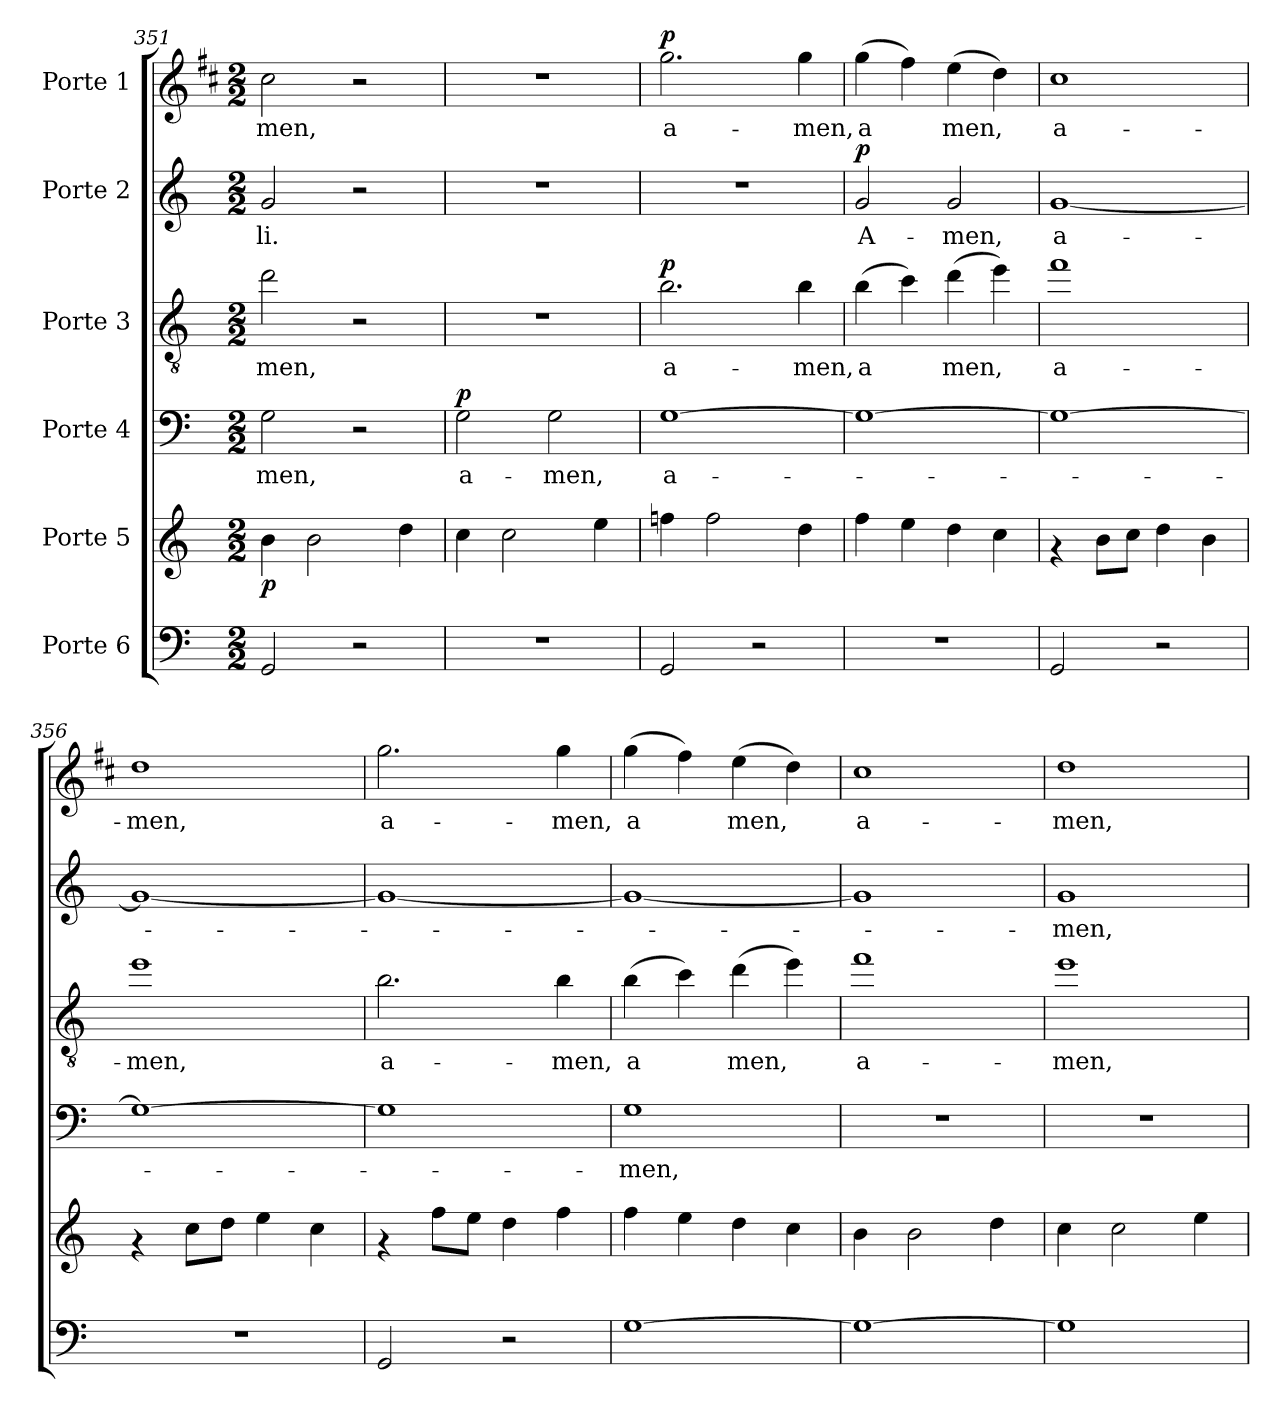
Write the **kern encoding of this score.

**kern	**kern	**dynam	**kern	**text	**dynam	**kern	**text	**dynam	**kern	**text	**dynam	**kern	**text	**dynam
*part6	*part5	*part5	*part4	*part4	*part4	*part3	*part3	*part3	*part2	*part2	*part2	*part1	*part1	*part1
*staff6	*staff5	*staff5	*staff4	*staff4	*staff4	*staff3	*staff3	*staff3	*staff2	*staff2	*staff2	*staff1	*staff1	*staff1
*I"Porte 6	*I"Porte 5	*	*I"Porte 4	*	*	*I"Porte 3	*	*	*I"Porte 2	*	*	*I"Porte 1	*	*
*clefF4	*clefG2	*	*clefF4	*	*	*clefGv2	*	*	*clefG2	*	*	*clefG2	*	*
*	*	*	*	*	*	*ITrd8c14	*	*	*	*	*	*ITrd1c2	*	*
*k[]	*k[]	*	*k[]	*	*	*k[]	*	*	*k[]	*	*	*k[]	*	*
*C:	*C:	*	*C:	*	*	*C:	*	*	*C:	*	*	*C:	*	*
*M2/2	*M2/2	*	*M2/2	*	*	*M2/2	*	*	*M2/2	*	*	*M2/2	*	*
=351	=351	=351	=351	=351	=351	=351	=351	=351	=351	=351	=351	=351	=351	=351
!	!	!LO:DY:b	!	!LO:LY:b:cj	!	!	!LO:LY:b:cj	!	!	!LO:LY:b:cj	!	!	!LO:LY:b:cj	!
2GG/	4b\	p	2G\	-men,	.	2d\	-men,	.	2g/	-li.	.	2b\	-men,	.
.	2b\	.	.	.	.	.	.	.	.	.	.	.	.	.
2r	.	.	2r	.	.	2r	.	.	2r	.	.	2r	.	.
.	4dd\	.	.	.	.	.	.	.	.	.	.	.	.	.
=352	=352	=352	=352	=352	=352	=352	=352	=352	=352	=352	=352	=352	=352	=352
!	!	!	!	!LO:LY:b:cj	!LO:DY:a	!	!	!	!	!	!	!	!	!
1r	4cc\	.	2G\	a-	p	1r	.	.	1r	.	.	1r	.	.
.	2cc\	.	.	.	.	.	.	.	.	.	.	.	.	.
!	!	!	!	!LO:LY:b:cj	!	!	!	!	!	!	!	!	!	!
.	.	.	2G\	-men,	.	.	.	.	.	.	.	.	.	.
.	4ee\	.	.	.	.	.	.	.	.	.	.	.	.	.
=353	=353	=353	=353	=353	=353	=353	=353	=353	=353	=353	=353	=353	=353	=353
!	!	!	!	!LO:LY:b:cj	!	!	!LO:LY:b:cj	!LO:DY:a	!	!	!	!	!LO:LY:b:cj	!LO:DY:a
2GG/	4ffn\	.	[>1G	a-	.	2.B\	a-	p	1r	.	.	2.ff\	a-	p
.	2ff\	.	.	.	.	.	.	.	.	.	.	.	.	.
2r	.	.	.	.	.	.	.	.	.	.	.	.	.	.
!	!	!	!	!	!	!	!LO:LY:b:cj	!	!	!	!	!	!LO:LY:b:cj	!
.	4dd\	.	.	.	.	4B\	-men,	.	.	.	.	4ff\	-men,	.
=354	=354	=354	=354	=354	=354	=354	=354	=354	=354	=354	=354	=354	=354	=354
!	!	!	!	!	!	!	!LO:LY:b:cj	!	!	!LO:LY:b:cj	!LO:DY:a	!	!LO:LY:b:cj	!
1r	4ff\	.	1G_>	.	.	(>4B\	a-	.	2g/	A-	p	(>4ff\	a-	.
!	!	!	!	!	!	!	!LO:LY:b:cj	!	!	!	!	!	!LO:LY:b:cj	!
.	4ee\	.	.	.	.	4c\)	-	.	.	.	.	4ee\)	-	.
!	!	!	!	!	!	!	!LO:LY:b:cj	!	!	!LO:LY:b:cj	!	!	!LO:LY:b:cj	!
.	4dd\	.	.	.	.	(>4d\	men,	.	2g/	-men,	.	(>4dd\	men,	.
!	!	!	!	!	!	!	!LO:LY:b:cj	!	!	!	!	!	!LO:LY:b:cj	!
.	4cc\	.	.	.	.	4e\)	.	.	.	.	.	4cc\)	.	.
=355	=355	=355	=355	=355	=355	=355	=355	=355	=355	=355	=355	=355	=355	=355
!	!	!	!	!	!	!	!LO:LY:b:cj	!	!	!LO:LY:b:cj	!	!	!LO:LY:b:cj	!
2GG/	4rf	.	1G_>	.	.	1f	a-	.	[<1g	a-	.	1b	a-	.
.	8b\L	.	.	.	.	.	.	.	.	.	.	.	.	.
.	8cc\J	.	.	.	.	.	.	.	.	.	.	.	.	.
2r	4dd\	.	.	.	.	.	.	.	.	.	.	.	.	.
.	4b\	.	.	.	.	.	.	.	.	.	.	.	.	.
!!LO:LB:g=z
=356	=356	=356	=356	=356	=356	=356	=356	=356	=356	=356	=356	=356	=356	=356
!	!	!	!	!	!	!	!LO:LY:b:cj	!	!	!	!	!	!LO:LY:b:cj	!
1r	4rf	.	1G_>	.	.	1e	-men,	.	1g_<	.	.	1cc	-men,	.
.	8cc\L	.	.	.	.	.	.	.	.	.	.	.	.	.
.	8dd\J	.	.	.	.	.	.	.	.	.	.	.	.	.
.	4ee\	.	.	.	.	.	.	.	.	.	.	.	.	.
.	4cc\	.	.	.	.	.	.	.	.	.	.	.	.	.
=357	=357	=357	=357	=357	=357	=357	=357	=357	=357	=357	=357	=357	=357	=357
!	!	!	!	!	!	!	!LO:LY:b:cj	!	!	!	!	!	!LO:LY:b:cj	!
2GG/	4rf	.	1G]	.	.	2.B\	a-	.	1g_<	.	.	2.ff\	a-	.
.	8ff\L	.	.	.	.	.	.	.	.	.	.	.	.	.
.	8ee\J	.	.	.	.	.	.	.	.	.	.	.	.	.
2r	4dd\	.	.	.	.	.	.	.	.	.	.	.	.	.
!	!	!	!	!	!	!	!LO:LY:b:cj	!	!	!	!	!	!LO:LY:b:cj	!
.	4ff\	.	.	.	.	4B\	-men,	.	.	.	.	4ff\	-men,	.
=358	=358	=358	=358	=358	=358	=358	=358	=358	=358	=358	=358	=358	=358	=358
!	!	!	!	!LO:LY:b:cj	!	!	!LO:LY:b:cj	!	!	!	!	!	!LO:LY:b:cj	!
[>1G	4ff\	.	1G	-men,	.	(>4B\	a-	.	1g_<	.	.	(>4ff\	a-	.
!	!	!	!	!	!	!	!LO:LY:b:cj	!	!	!	!	!	!LO:LY:b:cj	!
.	4ee\	.	.	.	.	4c\)	-	.	.	.	.	4ee\)	-	.
!	!	!	!	!	!	!	!LO:LY:b:cj	!	!	!	!	!	!LO:LY:b:cj	!
.	4dd\	.	.	.	.	(>4d\	men,	.	.	.	.	(>4dd\	men,	.
!	!	!	!	!	!	!	!LO:LY:b:cj	!	!	!	!	!	!LO:LY:b:cj	!
.	4cc\	.	.	.	.	4e\)	.	.	.	.	.	4cc\)	.	.
=359	=359	=359	=359	=359	=359	=359	=359	=359	=359	=359	=359	=359	=359	=359
!	!	!	!	!	!	!	!LO:LY:b:cj	!	!	!	!	!	!LO:LY:b:cj	!
1G_>	4b\	.	1r	.	.	1f	a-	.	1g]	.	.	1b	a-	.
.	2b\	.	.	.	.	.	.	.	.	.	.	.	.	.
.	4dd\	.	.	.	.	.	.	.	.	.	.	.	.	.
=360	=360	=360	=360	=360	=360	=360	=360	=360	=360	=360	=360	=360	=360	=360
!	!	!	!	!	!	!	!LO:LY:b:cj	!	!	!LO:LY:b:cj	!	!	!LO:LY:b:cj	!
1G]	4cc\	.	1r	.	.	1e	-men,	.	1g	-men,	.	1cc	-men,	.
.	2cc\	.	.	.	.	.	.	.	.	.	.	.	.	.
.	4ee\	.	.	.	.	.	.	.	.	.	.	.	.	.
=	=	=	=	=	=	=	=	=	=	=	=	=	=	=
*-	*-	*-	*-	*-	*-	*-	*-	*-	*-	*-	*-	*-	*-	*-
